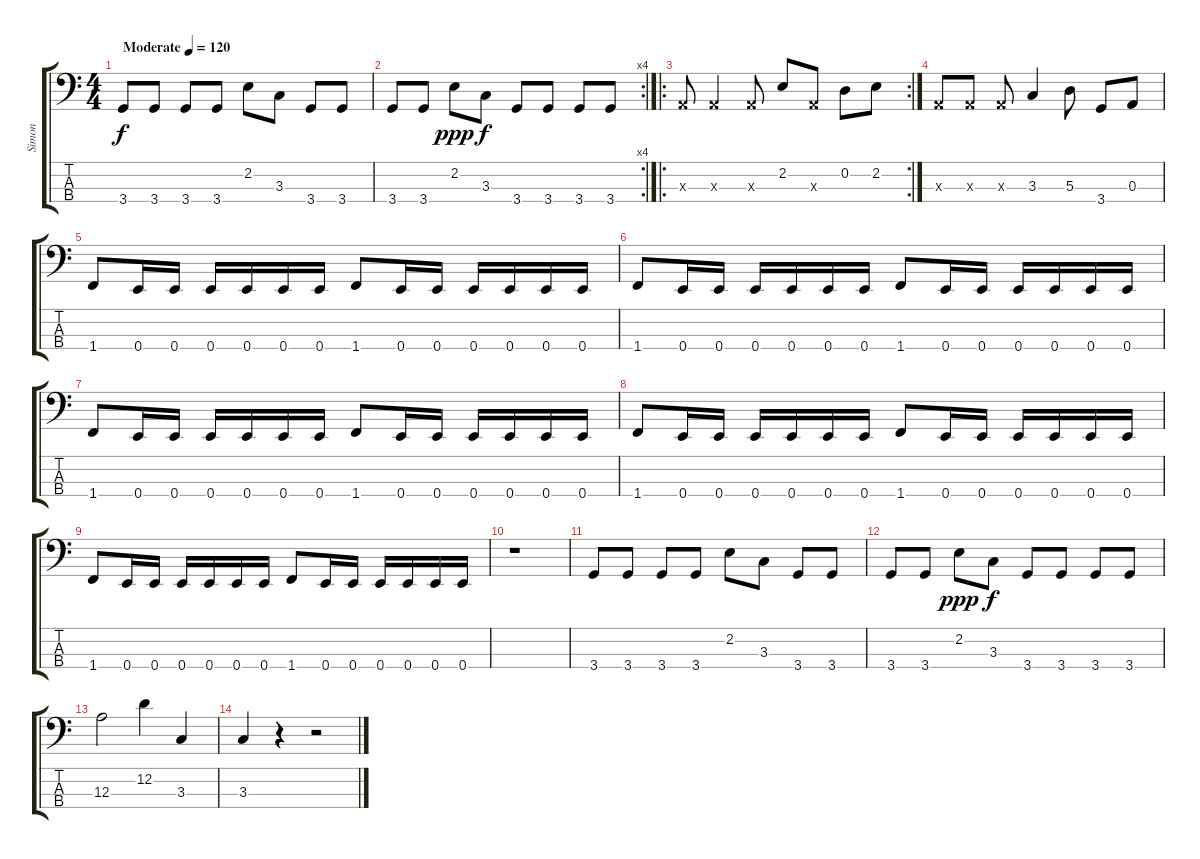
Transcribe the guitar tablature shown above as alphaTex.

\track ("Simon" "Simon") {instrument electricbasspick}
\staff {score tabs}
\tuning (G2 D2 A1 E1) {hide}
\ts (4 4)
\tempo (120 "Moderate")
\clef f4
\ks c
3.4.8{dy f instrument electricbasspick} 3.4.8 3.4.8 3.4.8 2.2.8 3.3.8 3.4.8 3.4.8 |
\rc 4
3.4.8 3.4.8 2.2.8{dy ppp} 3.3.8{dy f} 3.4.8 3.4.8 3.4.8 3.4.8 |
\ro
\rc 2
0.3{x}.8 0.3{x}.4 0.3{x}.8 2.2.8 0.3{x}.8 0.2.8 2.2.8 |
0.3{x}.8 0.3{x}.8 0.3{x}.8 3.3.4 5.3.8 3.4.8 0.3.8 |
1.4.8 0.4.16 0.4.16 0.4.16 0.4.16 0.4.16 0.4.16 1.4.8 0.4.16 0.4.16 0.4.16 0.4.16 0.4.16 0.4.16 |
1.4.8 0.4.16 0.4.16 0.4.16 0.4.16 0.4.16 0.4.16 1.4.8 0.4.16 0.4.16 0.4.16 0.4.16 0.4.16 0.4.16 |
1.4.8 0.4.16 0.4.16 0.4.16 0.4.16 0.4.16 0.4.16 1.4.8 0.4.16 0.4.16 0.4.16 0.4.16 0.4.16 0.4.16 |
1.4.8 0.4.16 0.4.16 0.4.16 0.4.16 0.4.16 0.4.16 1.4.8 0.4.16 0.4.16 0.4.16 0.4.16 0.4.16 0.4.16 |
1.4.8 0.4.16 0.4.16 0.4.16 0.4.16 0.4.16 0.4.16 1.4.8 0.4.16 0.4.16 0.4.16 0.4.16 0.4.16 0.4.16 |
r.1 |
3.4.8 3.4.8 3.4.8 3.4.8 2.2.8 3.3.8 3.4.8 3.4.8 |
3.4.8 3.4.8 2.2.8{dy ppp} 3.3.8{dy f} 3.4.8 3.4.8 3.4.8 3.4.8 |
12.3.2 12.2.4 3.3.4 |
3.3.4 r.4 r.2
